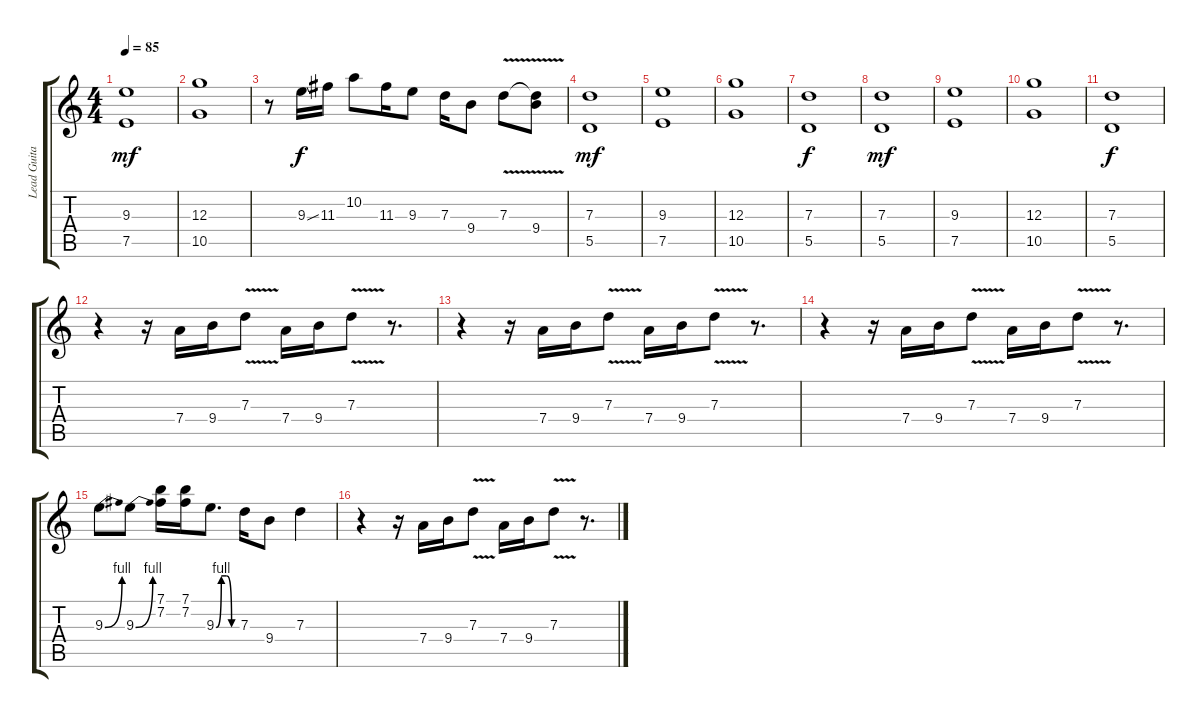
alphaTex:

\track ("Lead Guitar" "Lead Guita") {instrument overdrivenguitar}
\staff {score tabs}
\tuning (E4 B3 G3 D3 A2 E2) {hide}
\ts (4 4)
\tempo 85
\clef g2
\ks c
(9.3 7.5).1{dy mf} |
(12.3 10.5).1 |
r.8{volume 16 instrument overdrivenguitar} 9.3{ss}.16{dy f} 11.3.16 10.2.8 11.3.16 9.3.8 7.3.16 9.4.8 7.3{v}.8 (7.3{t} 9.4).8 |
(7.3 5.5).1{dy mf volume 12} |
(9.3 7.5).1 |
(12.3 10.5).1 |
(7.3 5.5).1{dy f} |
(7.3 5.5).1{dy mf volume 12} |
(9.3 7.5).1 |
(12.3 10.5).1 |
(7.3 5.5).1{dy f} |
r.4{volume 16} r.16 7.4.16 9.4.16 7.3{v}.8 7.4.16 9.4.16 7.3{v}.8 r.8{d} |
r.4 r.16 7.4.16 9.4.16 7.3{v}.8 7.4.16 9.4.16 7.3{v}.8 r.8{d} |
r.4 r.16 7.4.16 9.4.16 7.3{v}.8 7.4.16 9.4.16 7.3{v}.8 r.8{d} |
9.3{be (bend 0 0 60 4)}.8 9.3{be (bend 0 0 60 4)}.8 (7.1 7.2).16 (7.1 7.2).16 9.3{be (custom 0 0 15 4 30 4 45 0 60 0)}.8{d} 7.3.16 9.4.8 7.3.4 |
r.4{volume 16} r.16 7.4.16 9.4.16 7.3{v}.8 7.4.16 9.4.16 7.3{v}.8 r.8{d}
